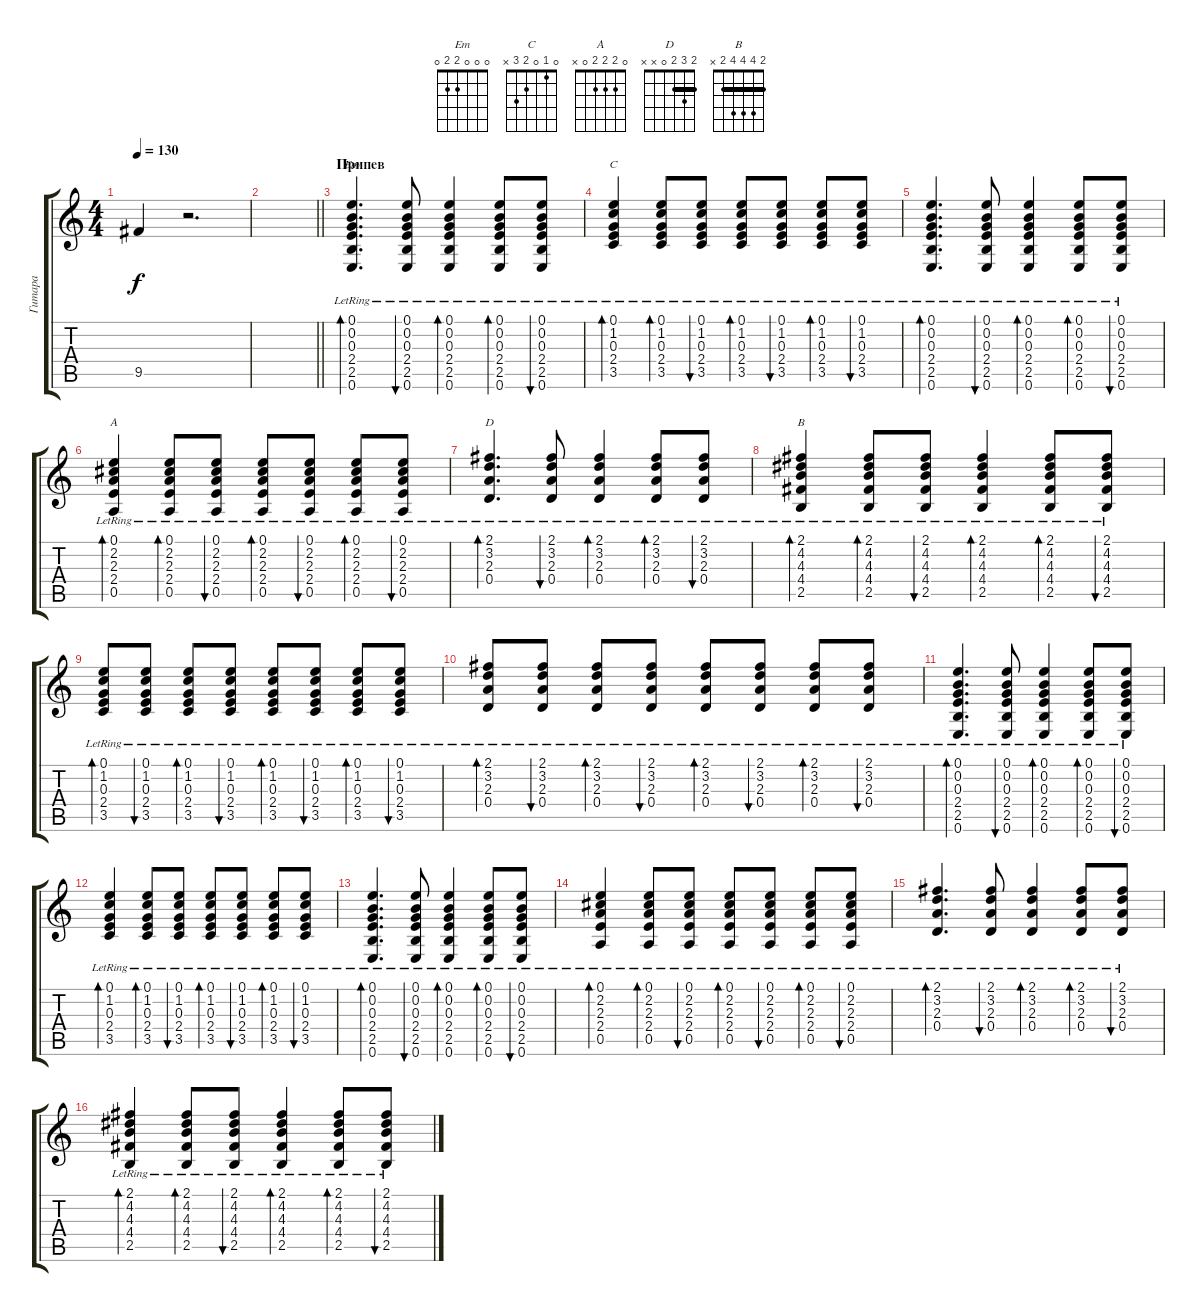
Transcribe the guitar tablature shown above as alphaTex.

\track ("Гитара" "Гитара") {solo instrument acousticguitarsteel}
\staff {score tabs}
\tuning (E4 B3 G3 D3 A2 E2) {hide}
\chord ("Em" 0 0 0 2 2 0)
\chord ("C" 0 1 0 2 3 x)
\chord ("A" 0 2 2 2 0 x)
\chord ("D" 2 3 2 0 x x) {barre 2}
\chord ("B" 2 4 4 4 2 x) {barre 2}
\ts (4 4)
\tempo 130
\clef g2
\ks c
9.5{t}.4{dy f} r.2{d} |
\barLineRight lightlight
|
\section ("" "Припев")
(0.1{lr} 0.2{lr} 0.3{lr} 2.4{lr} 2.5{lr} 0.6{lr}).4{d bd 60 ch "Em" volume 10} (0.1{lr} 0.2{lr} 0.3{lr} 2.4{lr} 2.5{lr} 0.6{lr}).8{bu 60} (0.1{lr} 0.2{lr} 0.3{lr} 2.4{lr} 2.5{lr} 0.6{lr}).4{bd 60} (0.1{lr} 0.2{lr} 0.3{lr} 2.4{lr} 2.5{lr} 0.6{lr}).8{bd 60} (0.1{lr} 0.2{lr} 0.3{lr} 2.4{lr} 2.5{lr} 0.6{lr}).8{bu 60} |
(0.1{lr} 1.2{lr} 0.3{lr} 2.4{lr} 3.5{lr}).4{bd 60 ch "C"} (0.1{lr} 1.2{lr} 0.3{lr} 2.4{lr} 3.5{lr}).8{bd 60} (0.1{lr} 1.2{lr} 0.3{lr} 2.4{lr} 3.5{lr}).8{bu 60} (0.1{lr} 1.2{lr} 0.3{lr} 2.4{lr} 3.5{lr}).8{bd 60} (0.1{lr} 1.2{lr} 0.3{lr} 2.4{lr} 3.5{lr}).8{bu 60} (0.1{lr} 1.2{lr} 0.3{lr} 2.4{lr} 3.5{lr}).8{bd 60} (0.1{lr} 1.2{lr} 0.3{lr} 2.4{lr} 3.5{lr}).8{bu 60} |
(0.1{lr} 0.2{lr} 0.3{lr} 2.4{lr} 2.5{lr} 0.6{lr}).4{d bd 60} (0.1{lr} 0.2{lr} 0.3{lr} 2.4{lr} 2.5{lr} 0.6{lr}).8{bu 60} (0.1{lr} 0.2{lr} 0.3{lr} 2.4{lr} 2.5{lr} 0.6{lr}).4{bd 60} (0.1{lr} 0.2{lr} 0.3{lr} 2.4{lr} 2.5{lr} 0.6{lr}).8{bd 60} (0.1{lr} 0.2{lr} 0.3{lr} 2.4{lr} 2.5{lr} 0.6{lr}).8{bu 60} |
(0.1{lr} 2.2{lr} 2.3{lr} 2.4{lr} 0.5{lr}).4{bd 60 ch "A"} (0.1{lr} 2.2{lr} 2.3{lr} 2.4{lr} 0.5{lr}).8{bd 60} (0.1{lr} 2.2{lr} 2.3{lr} 2.4{lr} 0.5{lr}).8{bu 60} (0.1{lr} 2.2{lr} 2.3{lr} 2.4{lr} 0.5{lr}).8{bd 60} (0.1{lr} 2.2{lr} 2.3{lr} 2.4{lr} 0.5{lr}).8{bu 60} (0.1{lr} 2.2{lr} 2.3{lr} 2.4{lr} 0.5{lr}).8{bd 60} (0.1{lr} 2.2{lr} 2.3{lr} 2.4{lr} 0.5{lr}).8{bu 60} |
(2.1{lr} 3.2{lr} 2.3{lr} 0.4{lr}).4{d bd 60 ch "D"} (2.1{lr} 3.2{lr} 2.3{lr} 0.4{lr}).8{bu 60} (2.1{lr} 3.2{lr} 2.3{lr} 0.4{lr}).4{bd 60} (2.1{lr} 3.2{lr} 2.3{lr} 0.4{lr}).8{bd 60} (2.1{lr} 3.2{lr} 2.3{lr} 0.4{lr}).8{bu 60} |
(2.1{lr} 4.2{lr} 4.3{lr} 4.4{lr} 2.5{lr}).4{bd 60 ch "B"} (2.1{lr} 4.2{lr} 4.3{lr} 4.4{lr} 2.5{lr}).8{bd 60} (2.1{lr} 4.2{lr} 4.3{lr} 4.4{lr} 2.5{lr}).8{bu 60} (2.1{lr} 4.2{lr} 4.3{lr} 4.4{lr} 2.5{lr}).4{bd 60} (2.1{lr} 4.2{lr} 4.3{lr} 4.4{lr} 2.5{lr}).8{bd 60} (2.1{lr} 4.2{lr} 4.3{lr} 4.4{lr} 2.5{lr}).8{bu 60} |
(0.1{lr} 1.2{lr} 0.3{lr} 2.4{lr} 3.5{lr}).8{bd 60} (0.1{lr} 1.2{lr} 0.3{lr} 2.4{lr} 3.5{lr}).8{bu 60} (0.1{lr} 1.2{lr} 0.3{lr} 2.4{lr} 3.5{lr}).8{bd 60} (0.1{lr} 1.2{lr} 0.3{lr} 2.4{lr} 3.5{lr}).8{bu 60} (0.1{lr} 1.2{lr} 0.3{lr} 2.4{lr} 3.5{lr}).8{bd 60} (0.1{lr} 1.2{lr} 0.3{lr} 2.4{lr} 3.5{lr}).8{bu 60} (0.1{lr} 1.2{lr} 0.3{lr} 2.4{lr} 3.5{lr}).8{bd 60} (0.1{lr} 1.2{lr} 0.3{lr} 2.4{lr} 3.5{lr}).8{bu 60} |
(2.1{lr} 3.2{lr} 2.3{lr} 0.4{lr}).8{bd 60} (2.1{lr} 3.2{lr} 2.3{lr} 0.4{lr}).8{bu 60} (2.1{lr} 3.2{lr} 2.3{lr} 0.4{lr}).8{bd 60} (2.1{lr} 3.2{lr} 2.3{lr} 0.4{lr}).8{bu 60} (2.1{lr} 3.2{lr} 2.3{lr} 0.4{lr}).8{bd 60} (2.1{lr} 3.2{lr} 2.3{lr} 0.4{lr}).8{bu 60} (2.1{lr} 3.2{lr} 2.3{lr} 0.4{lr}).8{bd 60} (2.1{lr} 3.2{lr} 2.3{lr} 0.4{lr}).8{bu 60} |
(0.1{lr} 0.2{lr} 0.3{lr} 2.4{lr} 2.5{lr} 0.6{lr}).4{d bd 60} (0.1{lr} 0.2{lr} 0.3{lr} 2.4{lr} 2.5{lr} 0.6{lr}).8{bu 60} (0.1{lr} 0.2{lr} 0.3{lr} 2.4{lr} 2.5{lr} 0.6{lr}).4{bd 60} (0.1{lr} 0.2{lr} 0.3{lr} 2.4{lr} 2.5{lr} 0.6{lr}).8{bd 60} (0.1{lr} 0.2{lr} 0.3{lr} 2.4{lr} 2.5{lr} 0.6{lr}).8{bu 60} |
(0.1{lr} 1.2{lr} 0.3{lr} 2.4{lr} 3.5{lr}).4{bd 60} (0.1{lr} 1.2{lr} 0.3{lr} 2.4{lr} 3.5{lr}).8{bd 60} (0.1{lr} 1.2{lr} 0.3{lr} 2.4{lr} 3.5{lr}).8{bu 60} (0.1{lr} 1.2{lr} 0.3{lr} 2.4{lr} 3.5{lr}).8{bd 60} (0.1{lr} 1.2{lr} 0.3{lr} 2.4{lr} 3.5{lr}).8{bu 60} (0.1{lr} 1.2{lr} 0.3{lr} 2.4{lr} 3.5{lr}).8{bd 60} (0.1{lr} 1.2{lr} 0.3{lr} 2.4{lr} 3.5{lr}).8{bu 60} |
(0.1{lr} 0.2{lr} 0.3{lr} 2.4{lr} 2.5{lr} 0.6{lr}).4{d bd 60} (0.1{lr} 0.2{lr} 0.3{lr} 2.4{lr} 2.5{lr} 0.6{lr}).8{bu 60} (0.1{lr} 0.2{lr} 0.3{lr} 2.4{lr} 2.5{lr} 0.6{lr}).4{bd 60} (0.1{lr} 0.2{lr} 0.3{lr} 2.4{lr} 2.5{lr} 0.6{lr}).8{bd 60} (0.1{lr} 0.2{lr} 0.3{lr} 2.4{lr} 2.5{lr} 0.6{lr}).8{bu 60} |
(0.1{lr} 2.2{lr} 2.3{lr} 2.4{lr} 0.5{lr}).4{bd 60} (0.1{lr} 2.2{lr} 2.3{lr} 2.4{lr} 0.5{lr}).8{bd 60} (0.1{lr} 2.2{lr} 2.3{lr} 2.4{lr} 0.5{lr}).8{bu 60} (0.1{lr} 2.2{lr} 2.3{lr} 2.4{lr} 0.5{lr}).8{bd 60} (0.1{lr} 2.2{lr} 2.3{lr} 2.4{lr} 0.5{lr}).8{bu 60} (0.1{lr} 2.2{lr} 2.3{lr} 2.4{lr} 0.5{lr}).8{bd 60} (0.1{lr} 2.2{lr} 2.3{lr} 2.4{lr} 0.5{lr}).8{bu 60} |
(2.1{lr} 3.2{lr} 2.3{lr} 0.4{lr}).4{d bd 60} (2.1{lr} 3.2{lr} 2.3{lr} 0.4{lr}).8{bu 60} (2.1{lr} 3.2{lr} 2.3{lr} 0.4{lr}).4{bd 60} (2.1{lr} 3.2{lr} 2.3{lr} 0.4{lr}).8{bd 60} (2.1{lr} 3.2{lr} 2.3{lr} 0.4{lr}).8{bu 60} |
(2.1{lr} 4.2{lr} 4.3{lr} 4.4{lr} 2.5{lr}).4{bd 60} (2.1{lr} 4.2{lr} 4.3{lr} 4.4{lr} 2.5{lr}).8{bd 60} (2.1{lr} 4.2{lr} 4.3{lr} 4.4{lr} 2.5{lr}).8{bu 60} (2.1{lr} 4.2{lr} 4.3{lr} 4.4{lr} 2.5{lr}).4{bd 60} (2.1{lr} 4.2{lr} 4.3{lr} 4.4{lr} 2.5{lr}).8{bd 60} (2.1{lr} 4.2{lr} 4.3{lr} 4.4{lr} 2.5{lr}).8{bu 60}
